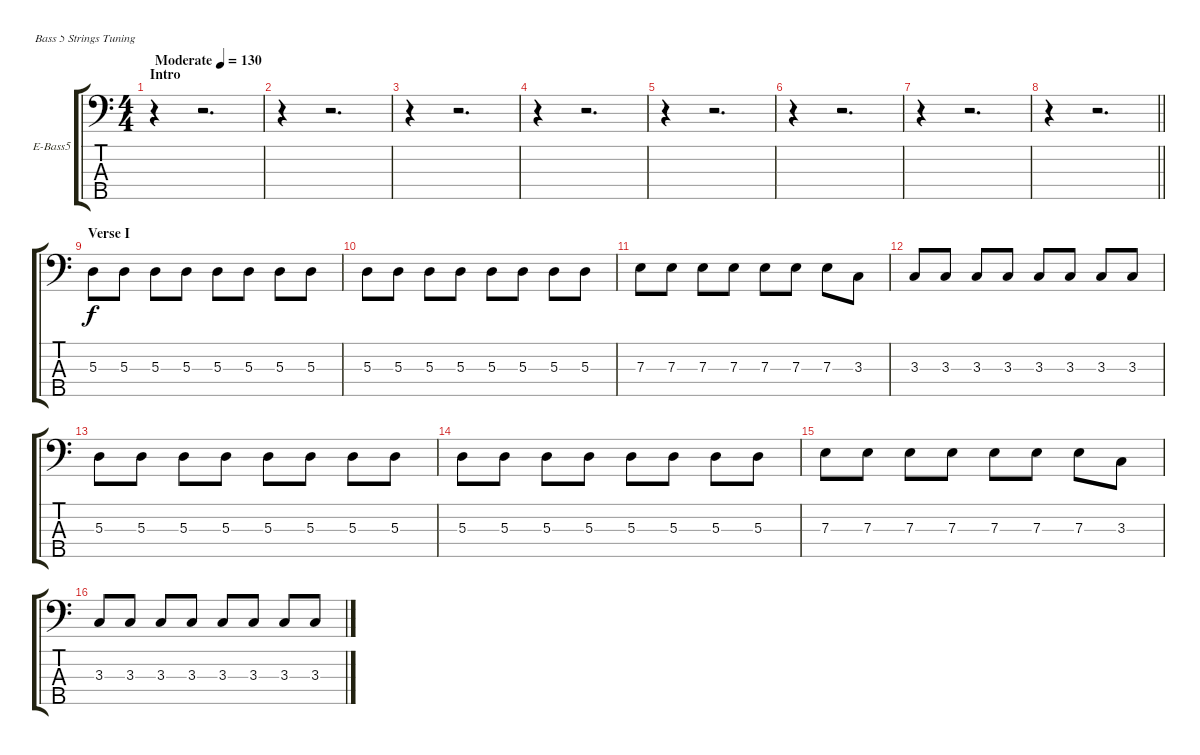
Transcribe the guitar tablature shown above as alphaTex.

\bracketExtendMode groupsimilarinstruments
\firstSystemTrackNameOrientation horizontal
\otherSystemsTrackNameOrientation horizontal
\track ("Bass" "E-Bass5") {instrument electricbassfinger}
\staff {score tabs}
\tuning (G2 D2 A1 E1 B0)
\ts (4 4)
\beaming (8 2 2 2 2)
\section ("" "Intro")
\tempo (130 "Moderate")
\clef f4
\ks c
r.4{dy f instrument electricbassfinger} r.2{d} |
r.4 r.2{d} |
r.4 r.2{d} |
r.4 r.2{d} |
r.4 r.2{d} |
r.4 r.2{d} |
r.4 r.2{d} |
\barLineRight lightlight
r.4 r.2{d} |
\section ("" "Verse I")
5.3.8 5.3.8 5.3.8 5.3.8 5.3.8 5.3.8 5.3.8 5.3.8 |
5.3.8 5.3.8 5.3.8 5.3.8 5.3.8 5.3.8 5.3.8 5.3.8 |
7.3.8 7.3.8 7.3.8 7.3.8 7.3.8 7.3.8 7.3.8 3.3.8 |
3.3.8 3.3.8 3.3.8 3.3.8 3.3.8 3.3.8 3.3.8 3.3.8 |
5.3.8 5.3.8 5.3.8 5.3.8 5.3.8 5.3.8 5.3.8 5.3.8 |
5.3.8 5.3.8 5.3.8 5.3.8 5.3.8 5.3.8 5.3.8 5.3.8 |
7.3.8 7.3.8 7.3.8 7.3.8 7.3.8 7.3.8 7.3.8 3.3.8 |
3.3.8 3.3.8 3.3.8 3.3.8 3.3.8 3.3.8 3.3.8 3.3.8
